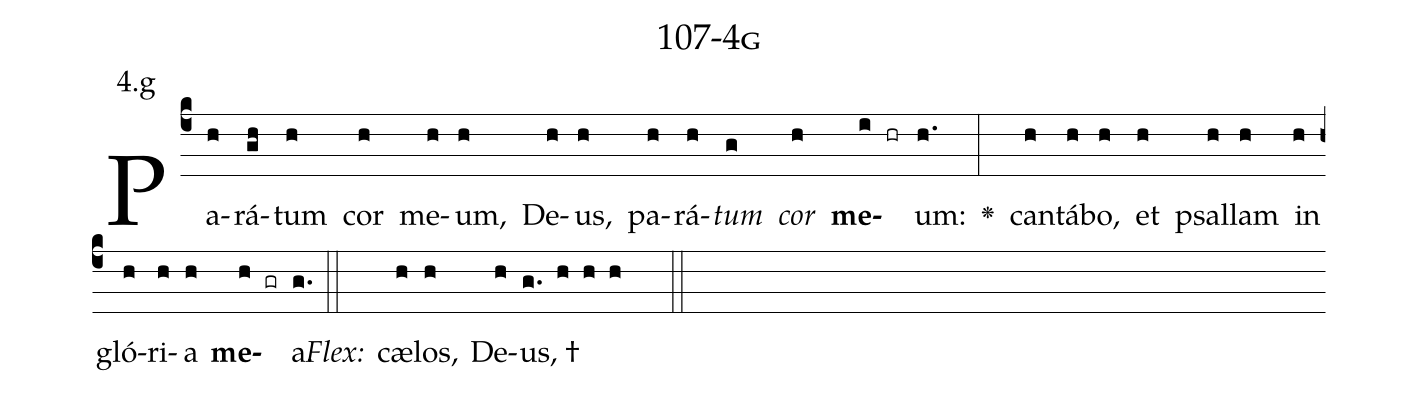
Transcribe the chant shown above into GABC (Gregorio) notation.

name: 107-4g;
annotation: 4.g;
%%
(c4)Pa(h)rá(gh)tum(h) cor(h) me(h)um,(h) De(h)us,(h) pa(h)rá(h)<i>tum</i>(g) <i>cor</i>(h) <b>me</b>(i hr)um:(h.) <v>\greheightstar</v>(:) can(h)tá(h)bo,(h) et(h) psal(h)lam(h) in(h) gló(h)ri(h)a(h) <b>me</b>(h gr)a.(g.) (::)
<i>Flex:</i>()  cæ(h)los,(h) De(h)us, †(g. h h h  ::)

%E(h) u(h) o(h) u(h) a(h) e.(g.) (::)
